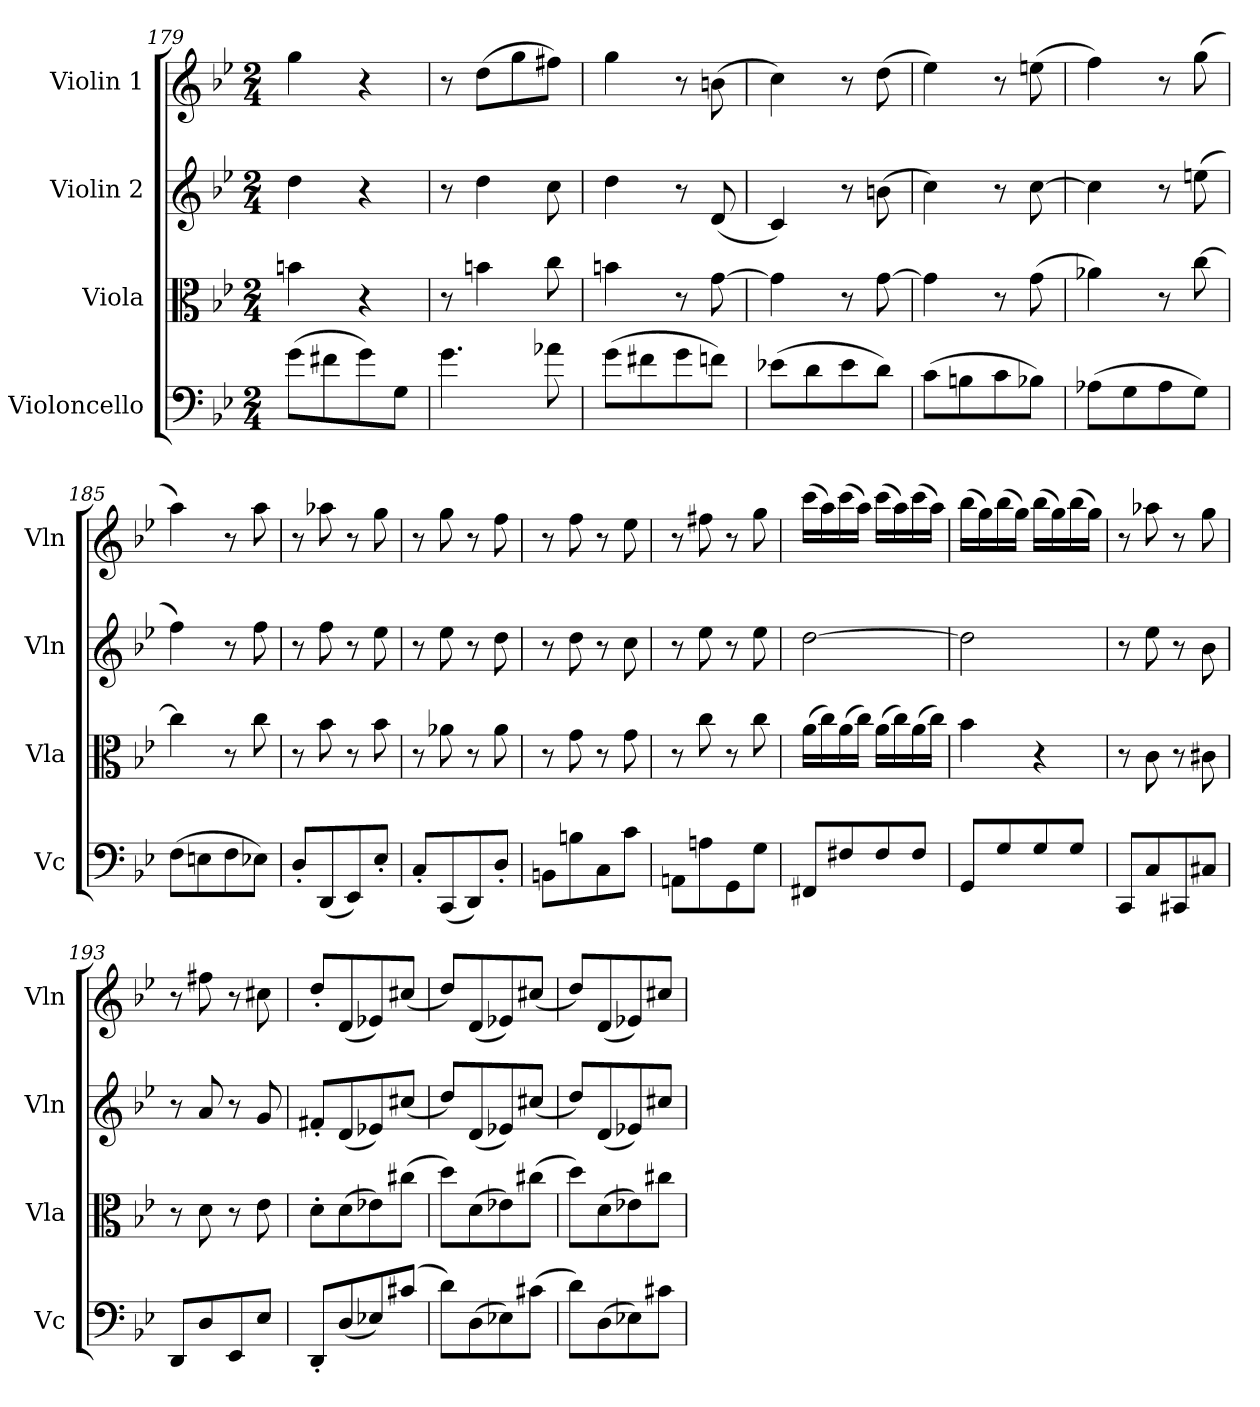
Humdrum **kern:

**kern	**kern	**kern	**kern
*part4	*part3	*part2	*part1
*staff4	*staff3	*staff2	*staff1
*I"Violoncello	*I"Viola	*I"Violin 2	*I"Violin 1
*I'Vc	*I'Vla	*I'Vln	*I'Vln
!!LO:LB:g=z
*clefF4	*clefC3	*clefG2	*clefG2
*k[b-e-]	*k[b-e-]	*k[b-e-]	*k[b-e-]
*M2/4	*M2/4	*M2/4	*M2/4
=179	=179	=179	=179
(8g\L	4bn\	4dd\	4gg\
8f#X\	.	.	.
8g\)	4r	4r	4r
8G\J	.	.	.
=180	=180	=180	=180
4.g\	8r	8r	8r
.	4bn\	4dd\	(8dd\L
.	.	.	8gg\
8a-X\	8cc\	8cc\	8ff#X\J)
=181	=181	=181	=181
(8g\L	4bn\	4dd\	4gg\
8f#X\	.	.	.
8g\	8r	8r	8r
8fn\J)	[8g\	(8d/	(8bn\
=182	=182	=182	=182
(8e-X\L	4g\]	4c/)	4cc\)
8d\	.	.	.
8e-\	8r	8r	8r
8d\J)	[8g\	(8bn\	(8dd\
=183	=183	=183	=183
(8c\L	4g\]	4cc\)	4ee-\)
8Bn\	.	.	.
8c\	8r	8r	8r
8B-X\J)	(8g\	[8cc\	(8een\
=184	=184	=184	=184
(8A-X\L	4a-X\)	4cc\]	4ff\)
8G\	.	.	.
8A-\	8r	8r	8r
8G\J)	[8cc\	(8een\	(8gg\
!!LO:LB:g=z
=185	=185	=185	=185
(8F\L	4cc\]	4ff\)	4aa\)
8En\	.	.	.
8F\	8r	8r	8r
8E-X\J)	8cc\	8ff\	8aa\
=186	=186	=186	=186
8D'/L	8r	8r	8r
(8DD/	8b-\	8ff\	8aa-X\
8EE-/)	8r	8r	8r
8E-'/J	8b-\	8ee-\	8gg\
=187	=187	=187	=187
8C'/L	8r	8r	8r
(8CC/	8a-X\	8ee-\	8gg\
8DD/)	8r	8r	8r
8D'/J	8a-\	8dd\	8ff\
=188	=188	=188	=188
8BBn\L	8r	8r	8r
8Bn\	8g\	8dd\	8ff\
8C\	8r	8r	8r
8c\J	8g\	8cc\	8ee-\
=189	=189	=189	=189
8AAn\L	8r	8r	8r
8An\	8cc\	8ee-\	8ff#X\
8GG\	8r	8r	8r
8G\J	8cc\	8ee-\	8gg\
=190	=190	=190	=190
8FF#X/L	(16a\LL	[2dd\	(16ccc\LL
.	16cc\)	.	16aa\)
8F#X/	(16a\	.	(16ccc\
.	16cc\JJ)	.	16aa\JJ)
8F#/	(16a\LL	.	(16ccc\LL
.	16cc\)	.	16aa\)
8F#/J	(16a\	.	(16ccc\
.	16cc\JJ)	.	16aa\JJ)
!!LO:PB:g=z
=191	=191	=191	=191
8GG/L	4b-\	2dd\]	(16bb-\LL
.	.	.	16gg\)
8G/	.	.	(16bb-\
.	.	.	16gg\JJ)
8G/	4r	.	(16bb-\LL
.	.	.	16gg\)
8G/J	.	.	(16bb-\
.	.	.	16gg\JJ)
=192	=192	=192	=192
8CC/L	8r	8r	8r
8C/	8c\	8ee-\	8aa-X\
8CC#X/	8r	8r	8r
8C#X/J	8c#X\	8b-\	8gg\
=193	=193	=193	=193
8DD/L	8r	8r	8r
8D/	8d\	8a/	8ff#X\
8EE-/	8r	8r	8r
8E-/J	8e-\	8g/	8cc#X\
=194	=194	=194	=194
8DD'/L	8d'\L	8f#X'/L	8dd'/L
(8D/	(8d\	(8d/	(8d/
8E-X/)	8e-X\)	8e-X/)	8e-X/)
(8c#X/J	(8cc#X\J	(8cc#X/J	(8cc#X/J
=195	=195	=195	=195
8d\L)	8dd\L)	8dd/L)	8dd/L)
(8D\	(8d\	(8d/	(8d/
8E-X\)	8e-X\)	8e-X/)	8e-X/)
(8c#X\J	(8cc#X\J	(8cc#X/J	(8cc#X/J
!!LO:LB:g=z
=196	=196	=196	=196
8d\L)	8dd\L)	8dd/L)	8dd/L)
(8D\	(8d\	(8d/	(8d/
8E-X\)	8e-X\)	8e-X/)	8e-X/)
8c#X\J	8cc#X\J	8cc#X/J	8cc#X/J
=	=	=	=
*-	*-	*-	*-
